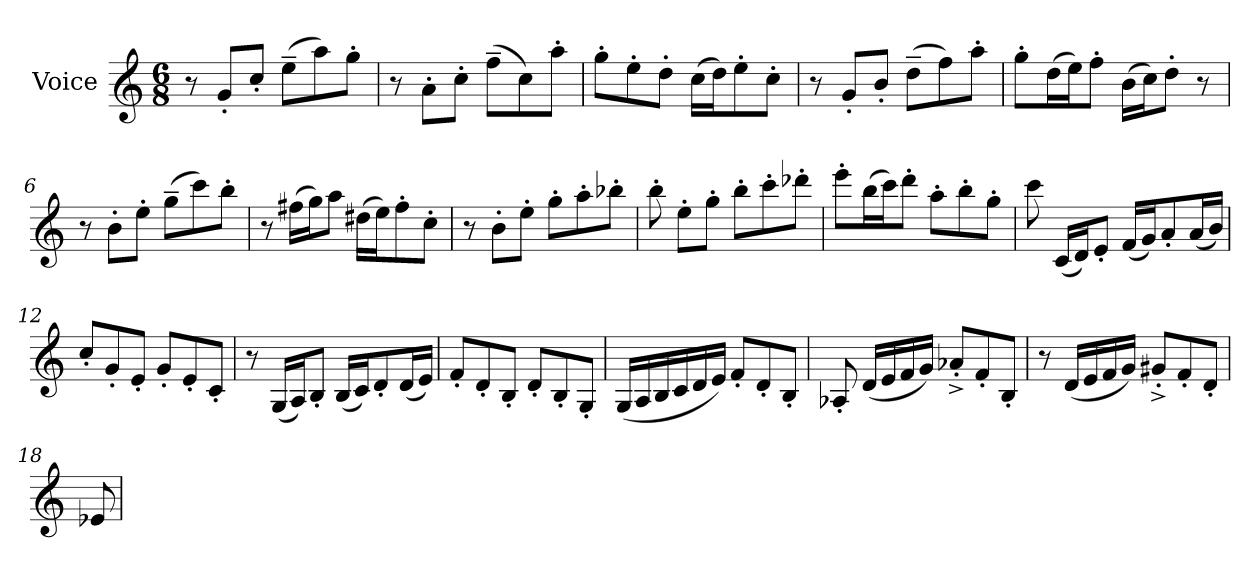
**kern
*part1
*staff1
*I"Voice
*clefG2
*k[]
*C:
*M6/8
=1
8r
8g'</L
8cc'</J
(>8ee~>\L
8aa\)
8gg'>\J
=2
8r
8a'>\L
8cc'>\J
(>8ff~>\L
8cc\)
8aa'>\J
=3
8gg'>\L
8ee'>\
8dd'>\J
(>16cc\LL
16dd\J)
8ee'>\
8cc'>\J
=4
8r
8g'</L
8b'</J
(>8dd~>\L
8ff\)
8aa'>\J
=5
8gg'>\L
(>16dd\L
16ee\J)
8ff'>\J
(>16b\LL
16cc\J)
8dd'>\J
8r
!!LO:LB:g=z
=6
8r
8b'>\L
8ee'>\J
(>8gg~>\L
8ccc\)
8bb'>\J
=7
8r
(>16ff#X\LL
16gg\J)
8aa\J
(>16dd#X\LL
16ee\J)
8ff#'>\
8cc'>\J
=8
8r
8b'>\L
8ee'>\J
8gg'>\L
8aa'>\
8bb-X'>i\J
=9
8bb'>\
8ee'>\L
8gg'>\J
8bb'>\L
8ccc'>\
8ddd-X'>i\J
=10
8eee'>\L
(>16bb\L
16ccc\J)
8ddd'>\J
8aa'>\L
8bb'>\
8gg'>\J
!!LO:LB:g=z
=11
8ccc\
(<16c/LL
16d/J)
8e'</J
(<16f/LL
16g/J)
8a'</
(<16a/L
16b/JJ)
=12
8cc'</L
8g'</
8e'</J
8g'</L
8e'</
8c'</J
=13
8r
(<16G/LL
16A/J)
8B'</J
(<16B/LL
16c/J)
8d'</
(<16d/L
16e/JJ)
=14
8f'</L
8d'</
8B'</J
8d'</L
8B'</
8G'</J
!!LO:LB:g=z
=15
(<16G/LL
16A/
16B/
16c/
16d/
16e/JJ)
8f'</L
8d'</
8B'</J
=16
8A-X'</
(<16d/LL
16e/
16f/
16g/JJ)
8a-X'<^</L
8f'</
8B'</J
=17
8r
(<16d/LL
16e/
16f/
16g/JJ)
8g#X^<'<i/L
8f'</
8d'</J
=18
8e-X/
=
*-
